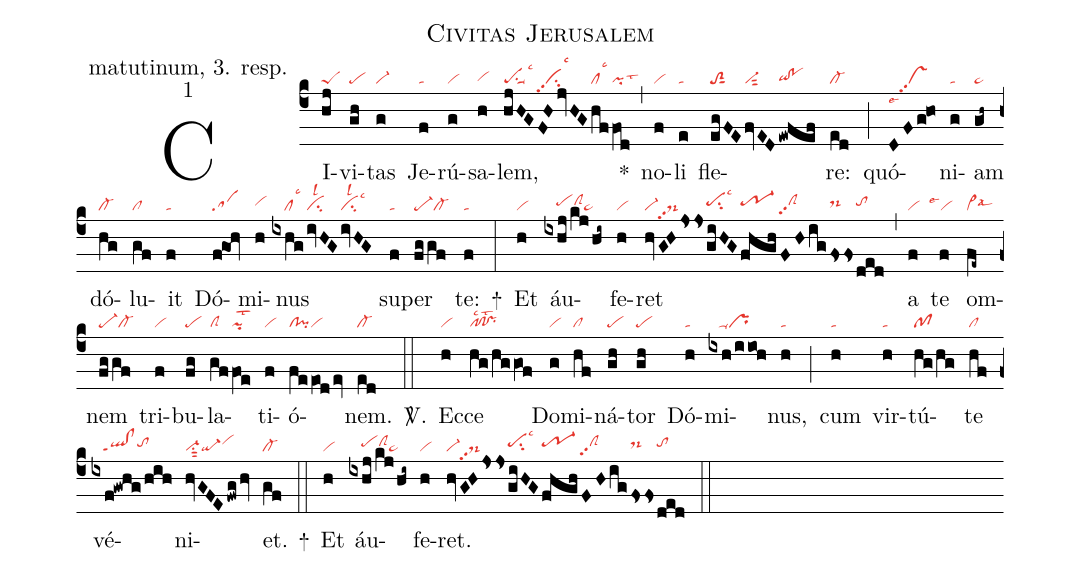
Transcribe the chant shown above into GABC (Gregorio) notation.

name: Civitas Jerusalem;
office-part: matutinum, 3. resp.;
mode: 1;
nabc-lines: 1;
%%
(c4)
CI(hj|peS)vi(gh|pe)tas(g|vi-) Je(f|ta)rú(g|vi)sa(h|vihg)lem,(hjHG|pesu1suu1lsc3|/FHjvHG|vipp2su2lsc3|hf|cllsc3|fOd|pilst3) *(,)
no(f|vi)li(e|ta) fle(egFE|toS2sut1|fvED|vi-sut2|ewfef|qihg!pohg)re:(ed|cl-) (;)
quó(DFg!ho|vspp2lse7)ni(g|ta)am(gh~|ta>) dó(hg|cl-)lu(gf|cl)it(f|ta) Dó(fgOh|sa)mi(h|vihh)nus(ixhg|////cllsc3|/ivHG|cilsl2|ivHG|cilsl2lsc3) su(f|ta)per(fggf|pe-cl-) te:(f|ta) +(:)
Et(h|vi) áu(ixhj/kj/hi~|////pehhclShhta>)fe(h|vi)ret(hvGHjss|vi-ds-pp2|giHG|pehhsu2lsc3|fhgh|tr-1hh|FHig|clShhpp2|fss|ds-hh|ded|tohh) (,)
a(f|vi) te(f|```vilse1) om(fe~|vi>lsal6)nem(fggf|pe-cl-) tri(f|vi)bu(fg|pe)la(gf|clS|fOe|pilst2)ti(f|vi)ó(feeOd/ev|cl!pivi)nem.(ed|cl-) <sp>V/</sp>.(::)
Ec(h|vi)ce(hg/hggOf|pf!prlsc2lst2) Do(g|vi)mi(hf|cl)ná(gh|pe)tor(gh|pe) Dó(h|ta)mi(ixh/iio!h|///ta-pr)nus,(h|ta) (;)
cum(h|ta) vir(h|ta)tú(hg/hg|pf)te(hf|cl) vé(ixf!gwhg/hih|///ql!clppt1tohh)ni(hvGFEfwghv|vi-su1sut2qi-vihi)et.(gf|cl-) +(::)
Et(h|vi) áu(ixhj/kj/hi~|////pehhclShhta>)fe(h|vi)ret.(hvGHjss|vi-ds-pp2|giHG|pehhsu2lsc3|fhgh|tr-1hh|FHig|clShhpp2|fss|ds-hh|ded|tohh) (::)
